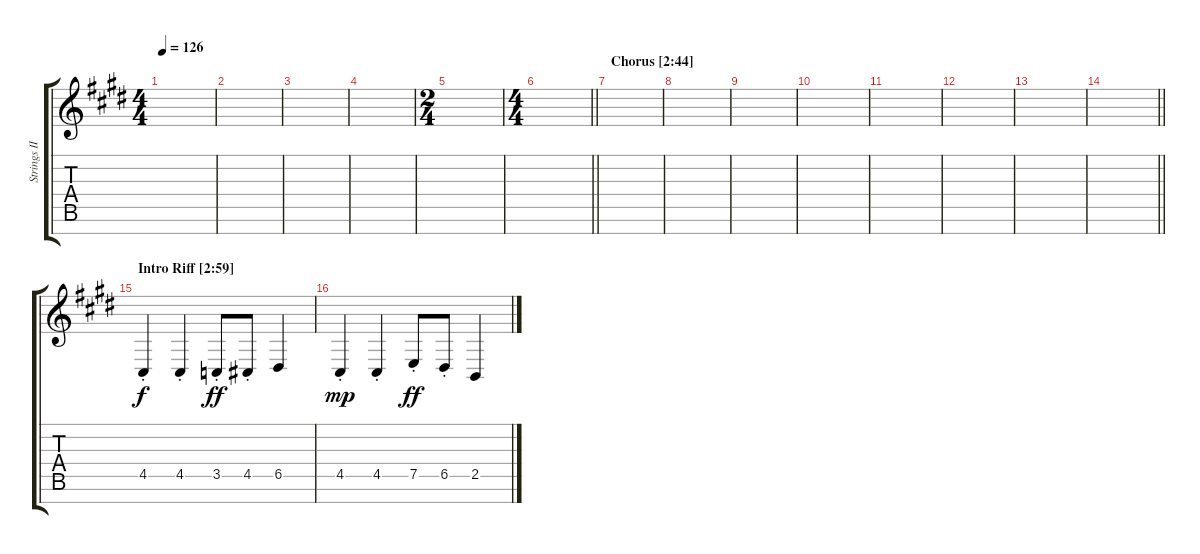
\track ("Strings II" "Strings II") {instrument tremolostrings}
\staff {score tabs}
\tuning (E4 B3 G3 D3 A2 E2 B1) {hide}
\ts (4 4)
\tempo 126
\clef g2
\ks c#minor
|
|
|
|
\ts (2 4)
|
\ts (4 4)
\barLineRight lightlight
|
\section ("" "Chorus [2:44]")
|
|
|
|
|
|
|
\barLineRight lightlight
|
\section ("" "Intro Riff [2:59]")
4.5{st}.4 4.5{st}.4 3.5{st}.8{dy ff} 4.5{st}.8 6.5.4 |
4.5{st}.4{dy mp} 4.5{st}.4 7.5{st}.8{dy ff} 6.5{st}.8 2.5.4
